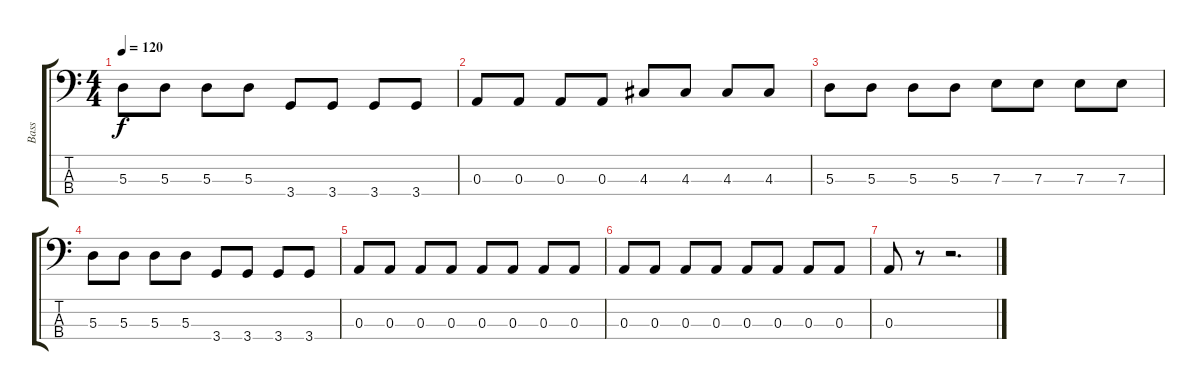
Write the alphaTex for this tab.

\track ("Bass" "Bass") {instrument electricbasspick}
\staff {score tabs}
\tuning (G2 D2 A1 E1) {hide}
\ts (4 4)
\tempo 120
\clef f4
\ks c
5.3.8{dy f} 5.3.8 5.3.8 5.3.8 3.4.8 3.4.8 3.4.8 3.4.8 |
0.3.8 0.3.8 0.3.8 0.3.8 4.3.8 4.3.8 4.3.8 4.3.8 |
5.3.8 5.3.8 5.3.8 5.3.8 7.3.8 7.3.8 7.3.8 7.3.8 |
5.3.8 5.3.8 5.3.8 5.3.8 3.4.8 3.4.8 3.4.8 3.4.8 |
0.3.8 0.3.8 0.3.8 0.3.8 0.3.8 0.3.8 0.3.8 0.3.8 |
0.3.8 0.3.8 0.3.8 0.3.8 0.3.8 0.3.8 0.3.8 0.3.8 |
0.3.8 r.8 r.2{d}
